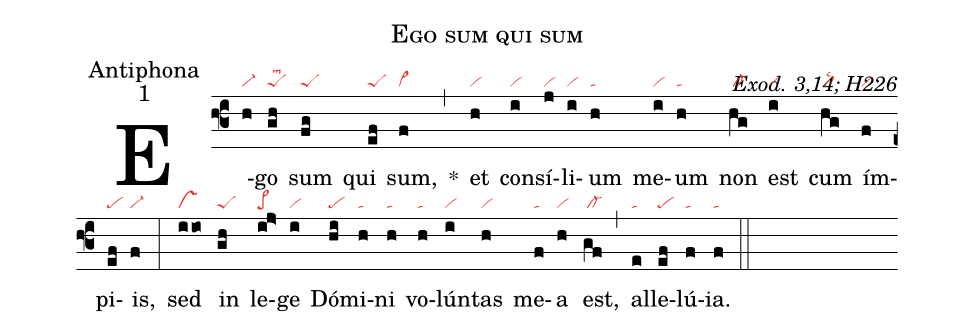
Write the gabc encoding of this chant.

name:Ego sum qui sum;
office-part:Antiphona;
mode:1;
commentary:Exod. 3,14; H226;
nabc-lines:1;
%%
(f3)
E(h|vi-)go(gh|peSlsm2) sum(fg|peS) qui(ef|peS) sum,(f|vi>) *(,)
et(h|vi) con(i|vi)sí(j|vi)li(i|vi)um(h|ta) me(i|vi)um(h|ta)
non(hg|/cl-) est(i|vi) cum(hg|/cllsc2) ím(f|vi)pi(ef|pe)is,(f|vi-) (:)
sed(iio|vs) in(gh|peS) le(ij>|pe>)ge(i|vi)
Dó(hi|pe)mi(h|ta)ni(h|ta) vo(h|ta)lún(i|vi)tas(h|vi) me(f|ta)a(h|vi) est,(gf|/cl-) (,)
al(e|ta)le(ef|pe)lú(f|ta)ia.(f|ta) (::)
